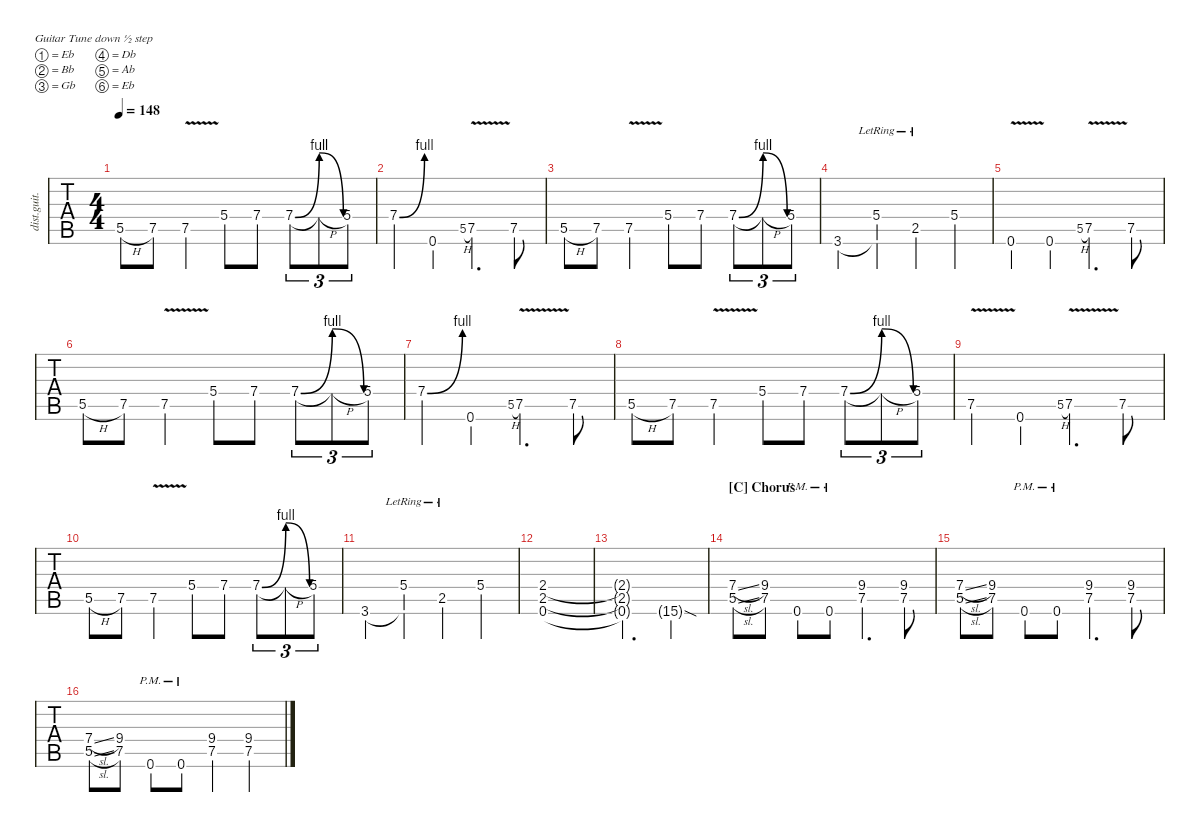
\defaultSystemsLayout 4
\hideDynamics
\bracketExtendMode nobrackets
\otherSystemsTrackNameOrientation horizontal
\track ("Rhythm Guitar 2 (Kirk)" "dist.guit.") {multiBarRest instrument distortionguitar}
\staff {tabs}
\tuning (Eb4 Bb3 Gb3 Db3 Ab2 Eb2)
\ts (4 4)
\tempo 148
\clef g2
\ks eminor
5.5{h acc #}.8{dy mf} 7.5{acc #}.8 7.5{v acc #}.4 5.4{acc #}.8 7.4{acc #}.8 7.4{be (bendrelease 0 0 27.599999999999998 4 34.8 4 47.4 0) acc #}.8{tu (3 2)} 7.4{h t acc #}.8{tu (3 2)} 5.4{acc #}.8{tu (3 2)} |
7.4{be (bend 12.6 0 48 4) acc #}.4 0.6{acc #}.4 5.5{h acc #}.8{gr onbeat} 7.5{v acc #}.4{d} 7.5{acc #}.8 |
5.5{h acc #}.8 7.5{acc #}.8 7.5{v acc #}.4 5.4{acc #}.8 7.4{acc #}.8 7.4{be (bendrelease 0 0 27.599999999999998 4 34.8 4 47.4 0) acc #}.8{tu (3 2)} 7.4{h t acc #}.8{tu (3 2)} 5.4{acc #}.8{tu (3 2)} |
3.6{acc #}.4 (5.4{lr acc #} 3.6{t acc #}).4 2.5{lr acc #}.4 5.4{acc #}.4 |
0.6{v acc #}.4 0.6{acc #}.4 5.5{h acc #}.8{gr onbeat} 7.5{v acc #}.4{d} 7.5{acc #}.8 |
5.5{h acc #}.8 7.5{acc #}.8 7.5{v acc #}.4 5.4{acc #}.8 7.4{acc #}.8 7.4{be (bendrelease 0 0 27.599999999999998 4 34.8 4 47.4 0) acc #}.8{tu (3 2)} 7.4{h t acc #}.8{tu (3 2)} 5.4{acc #}.8{tu (3 2)} |
7.4{be (bend 12.6 0 48 4) acc #}.4 0.6{acc #}.4 5.5{h acc #}.8{gr onbeat} 7.5{v acc #}.4{d} 7.5{acc #}.8 |
5.5{h acc #}.8 7.5{acc #}.8 7.5{v acc #}.4 5.4{acc #}.8 7.4{acc #}.8 7.4{be (bendrelease 0 0 27.599999999999998 4 34.8 4 47.4 0) acc #}.8{tu (3 2)} 7.4{h t acc #}.8{tu (3 2)} 5.4{acc #}.8{tu (3 2)} |
7.5{v acc #}.4 0.6{acc #}.4 5.5{h acc #}.8{gr onbeat} 7.5{v acc #}.4{d} 7.5{acc #}.8 |
5.5{h acc #}.8 7.5{acc #}.8 7.5{v acc #}.4 5.4{acc #}.8 7.4{acc #}.8 7.4{be (bendrelease 0 0 27.599999999999998 4 34.8 4 47.4 0) acc #}.8{tu (3 2)} 7.4{h t acc #}.8{tu (3 2)} 5.4{acc #}.8{tu (3 2)} |
3.6{acc #}.4 (5.4{lr acc #} 3.6{t acc #}).4 2.5{lr acc #}.4 5.4{acc #}.4 |
(0.6{acc #} 2.5{acc #} 2.4{acc #}).1 |
(2.5{t acc #} 2.4{t acc #} 0.6{t acc #}).2{d} 15.6{sod g acc #}.4 |
\section ("C" "Chorus")
(5.5{sl acc #} 7.4{sl acc #}).8 (7.5{acc #} 9.4{acc #}).8 0.6{pm acc #}.8 0.6{pm acc #}.8 (7.5{acc #} 9.4{acc #}).4{d} (9.4{acc #} 7.5{acc #}).8 |
(5.5{sl acc #} 7.4{sl acc #}).8 (7.5{acc #} 9.4{acc #}).8 0.6{pm acc #}.8 0.6{pm acc #}.8 (7.5{acc #} 9.4{acc #}).4{d} (9.4{acc #} 7.5{acc #}).8 |
(5.5{sl acc #} 7.4{sl acc #}).8 (7.5{acc #} 9.4{acc #}).8 0.6{pm acc #}.8 0.6{pm acc #}.8 (7.5{acc #} 9.4{acc #}).4 (9.4{acc #} 7.5{acc #}).4
